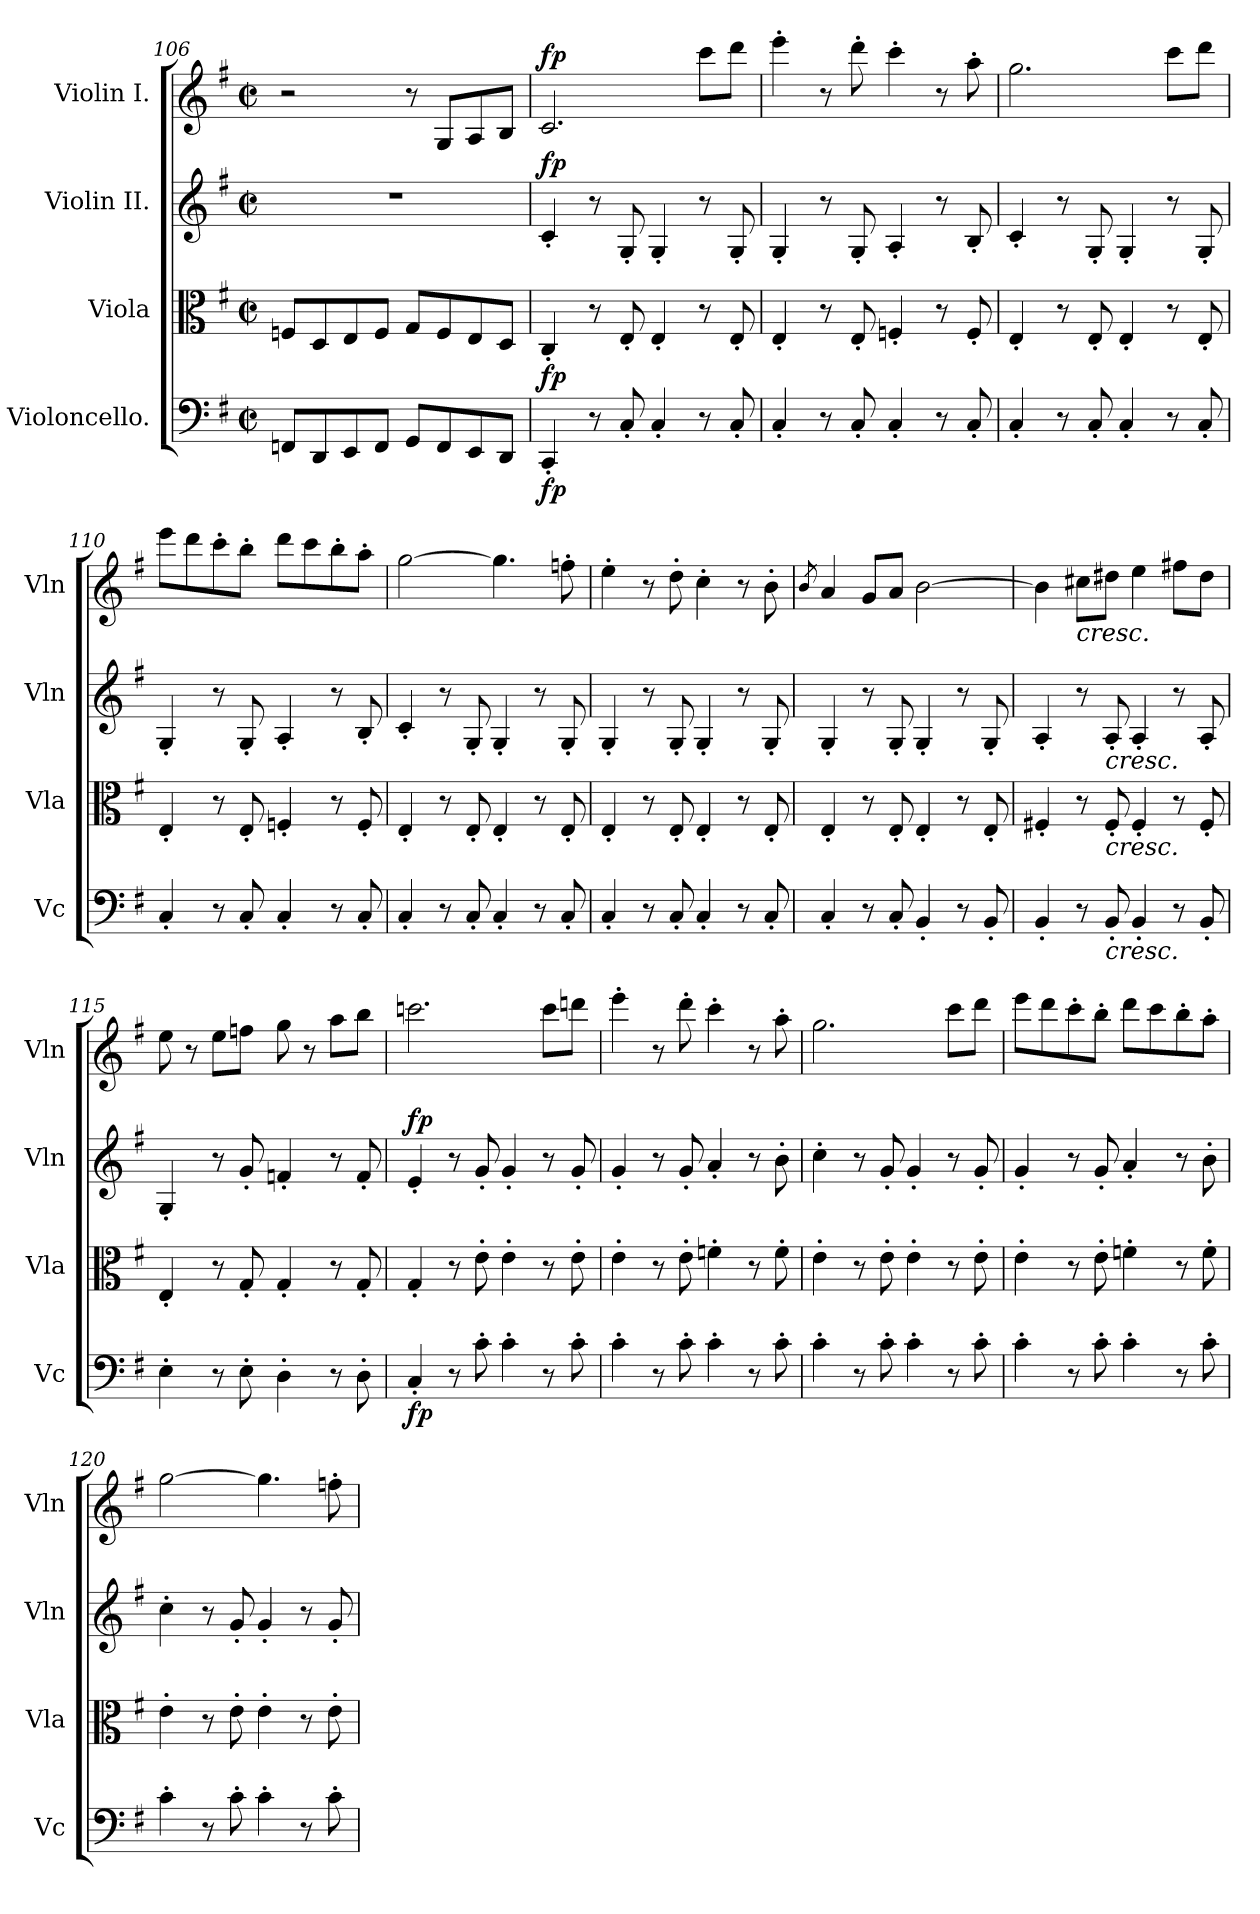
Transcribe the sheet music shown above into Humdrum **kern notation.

**kern	**dynam	**kern	**dynam	**kern	**dynam	**kern	**dynam
*part4	*part4	*part3	*part3	*part2	*part2	*part1	*part1
*staff4	*staff4	*staff3	*staff3	*staff2	*staff2	*staff1	*staff1
*I"Violoncello.	*	*I"Viola	*	*I"Violin II.	*	*I"Violin I.	*
*I'Vc	*	*I'Vla	*	*I'Vln	*	*I'Vln	*
*clefF4	*	*clefC3	*	*clefG2	*	*clefG2	*
*k[f#]	*	*k[f#]	*	*k[f#]	*	*k[f#]	*
*M2/2	*	*M2/2	*	*M2/2	*	*M2/2	*
*met(c|)	*	*met(c|)	*	*met(c|)	*	*met(c|)	*
=106	=106	=106	=106	=106	=106	=106	=106
8FFn/L	.	8Fn/L	.	1r	.	2r	.
8DD/	.	8D/	.	.	.	.	.
8EE/	.	8E/	.	.	.	.	.
8FF/J	.	8F/J	.	.	.	.	.
8GG/L	.	8G/L	.	.	.	8r	.
8FF/	.	8F/	.	.	.	8G/L	.
8EE/	.	8E/	.	.	.	8A/	.
8DD/J	.	8D/J	.	.	.	8B/J	.
=107	=107	=107	=107	=107	=107	=107	=107
!	!LO:DY:b	!	!LO:DY:b	!	!LO:DY:a	!	!LO:DY:a
4CC'/	fp	4C'/	fp	4c'/	fp	2.c/	fp
8r	.	8r	.	8r	.	.	.
8C'/	.	8E'/	.	8G'/	.	.	.
4C'/	.	4E'/	.	4G'/	.	.	.
8r	.	8r	.	8r	.	8ccc\L	.
8C'/	.	8E'/	.	8G'/	.	8ddd\J	.
!!LO:LB:g=z
=108	=108	=108	=108	=108	=108	=108	=108
4C'/	.	4E'/	.	4G'/	.	4eee'\	.
8r	.	8r	.	8r	.	8r	.
8C'/	.	8E'/	.	8G'/	.	8ddd'\	.
4C'/	.	4Fn'/	.	4A'/	.	4ccc'\	.
8r	.	8r	.	8r	.	8r	.
8C'/	.	8F'/	.	8B'/	.	8aa'\	.
=109	=109	=109	=109	=109	=109	=109	=109
4C'/	.	4E'/	.	4c'/	.	2.gg\	.
8r	.	8r	.	8r	.	.	.
8C'/	.	8E'/	.	8G'/	.	.	.
4C'/	.	4E'/	.	4G'/	.	.	.
8r	.	8r	.	8r	.	8ccc\L	.
8C'/	.	8E'/	.	8G'/	.	8ddd\J	.
=110	=110	=110	=110	=110	=110	=110	=110
4C'/	.	4E'/	.	4G'/	.	8eee\L	.
.	.	.	.	.	.	8ddd\	.
8r	.	8r	.	8r	.	8ccc'\	.
8C'/	.	8E'/	.	8G'/	.	8bb'\J	.
4C'/	.	4Fn'/	.	4A'/	.	8ddd\L	.
.	.	.	.	.	.	8ccc\	.
8r	.	8r	.	8r	.	8bb'\	.
8C'/	.	8F'/	.	8B'/	.	8aa'\J	.
=111	=111	=111	=111	=111	=111	=111	=111
4C'/	.	4E'/	.	4c'/	.	[2gg\	.
8r	.	8r	.	8r	.	.	.
8C'/	.	8E'/	.	8G'/	.	.	.
4C'/	.	4E'/	.	4G'/	.	4.gg\]	.
8r	.	8r	.	8r	.	.	.
8C'/	.	8E'/	.	8G'/	.	8ffn'\	.
!!LO:PB:g=z
=112	=112	=112	=112	=112	=112	=112	=112
4C'/	.	4E'/	.	4G'/	.	4ee'\	.
8r	.	8r	.	8r	.	8r	.
8C'/	.	8E'/	.	8G'/	.	8dd'\	.
4C'/	.	4E'/	.	4G'/	.	4cc'\	.
8r	.	8r	.	8r	.	8r	.
8C'/	.	8E'/	.	8G'/	.	8b'\	.
=113	=113	=113	=113	=113	=113	=113	=113
.	.	.	.	.	.	8qb/	.
4C'/	.	4E'/	.	4G'/	.	4a/	.
8r	.	8r	.	8r	.	8g/L	.
8C'/	.	8E'/	.	8G'/	.	8a/J	.
4BB'/	.	4E'/	.	4G'/	.	[2b\	.
8r	.	8r	.	8r	.	.	.
8BB'/	.	8E'/	.	8G'/	.	.	.
=114	=114	=114	=114	=114	=114	=114	=114
4BB'/	.	4F#X'/	.	4A'/	.	4b\]	.
!	!	!	!	!	!	!LO:TX:b:i:t=cresc.	!
8r	.	8r	.	8r	.	8cc#X\L	.
!	!	!	!	!LO:TX:b:i:t=cresc.	!	!	!
!	!	!LO:TX:b:i:t=cresc.	!	!	!	!	!
!LO:TX:b:i:t=cresc.	!	!	!	!	!	!	!
8BB'/	.	8F#'/	.	8A'/	.	8dd#X\J	.
4BB'/	.	4F#'/	.	4A'/	.	4ee\	.
8r	.	8r	.	8r	.	8ff#X\L	.
8BB'/	.	8F#'/	.	8A'/	.	8dd#\J	.
=115	=115	=115	=115	=115	=115	=115	=115
4E'\	.	4E'/	.	4G'/	.	8ee\	.
.	.	.	.	.	.	8r	.
8r	.	8r	.	8r	.	8ee\L	.
8E'\	.	8G'/	.	8g'/	.	8ffn\J	.
4D'\	.	4G'/	.	4fn'/	.	8gg\	.
.	.	.	.	.	.	8r	.
8r	.	8r	.	8r	.	8aa\L	.
8D'\	.	8G'/	.	8f'/	.	8bb\J	.
!!LO:LB:g=z
=116	=116	=116	=116	=116	=116	=116	=116
!	!LO:DY:b	!	!LO:DY:b	!	!	!	!
!	!	!	!LO:DY:n=1:a	!	!LO:DY:a	!	!
4C'/	fp	4G'/	fp fp	4e'/	fp	2.cccn\	.
8r	.	8r	.	8r	.	.	.
8c'\	.	8e'\	.	8g'/	.	.	.
4c'\	.	4e'\	.	4g'/	.	.	.
8r	.	8r	.	8r	.	8ccc\L	.
8c'\	.	8e'\	.	8g'/	.	8dddn\J	.
!!LO:LB:g=z
=117	=117	=117	=117	=117	=117	=117	=117
4c'\	.	4e'\	.	4g'/	.	4eee'\	.
8r	.	8r	.	8r	.	8r	.
8c'\	.	8e'\	.	8g'/	.	8ddd'\	.
4c'\	.	4fn'\	.	4a'/	.	4ccc'\	.
8r	.	8r	.	8r	.	8r	.
8c'\	.	8f'\	.	8b'\	.	8aa'\	.
=118	=118	=118	=118	=118	=118	=118	=118
4c'\	.	4e'\	.	4cc'\	.	2.gg\	.
8r	.	8r	.	8r	.	.	.
8c'\	.	8e'\	.	8g'/	.	.	.
4c'\	.	4e'\	.	4g'/	.	.	.
8r	.	8r	.	8r	.	8ccc\L	.
8c'\	.	8e'\	.	8g'/	.	8ddd\J	.
=119	=119	=119	=119	=119	=119	=119	=119
4c'\	.	4e'\	.	4g'/	.	8eee\L	.
.	.	.	.	.	.	8ddd\	.
8r	.	8r	.	8r	.	8ccc'\	.
8c'\	.	8e'\	.	8g'/	.	8bb'\J	.
4c'\	.	4fn'\	.	4a'/	.	8ddd\L	.
.	.	.	.	.	.	8ccc\	.
8r	.	8r	.	8r	.	8bb'\	.
8c'\	.	8f'\	.	8b'\	.	8aa'\J	.
=120	=120	=120	=120	=120	=120	=120	=120
4c'\	.	4e'\	.	4cc'\	.	[2gg\	.
8r	.	8r	.	8r	.	.	.
8c'\	.	8e'\	.	8g'/	.	.	.
4c'\	.	4e'\	.	4g'/	.	4.gg\]	.
8r	.	8r	.	8r	.	.	.
8c'\	.	8e'\	.	8g'/	.	8ffn'\	.
=	=	=	=	=	=	=	=
*-	*-	*-	*-	*-	*-	*-	*-
